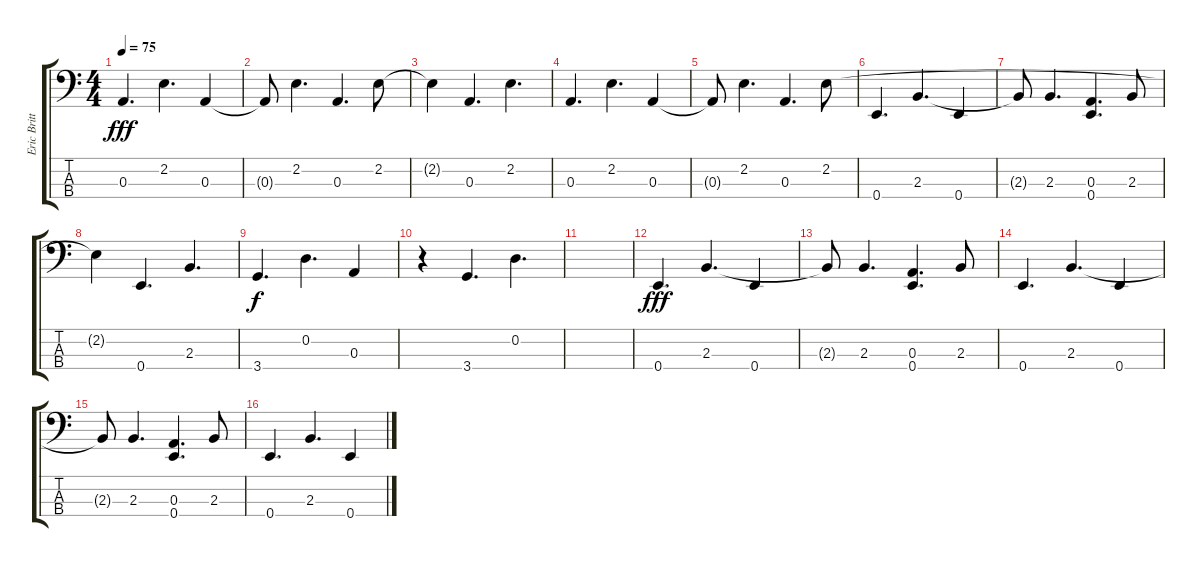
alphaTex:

\track ("Eric Brittingham" "Eric Britt") {instrument electricbassfinger}
\staff {score tabs}
\tuning (G2 D2 A1 E1) {hide}
\ts (4 4)
\tempo 75
\clef f4
\ks c
0.3.4{d dy fff} 2.2.4{d} 0.3.4 |
0.3{t}.8 2.2.4{d} 0.3.4{d} 2.2.8 |
2.2{t}.4 0.3.4{d} 2.2.4{d} |
0.3.4{d} 2.2.4{d} 0.3.4 |
0.3{t}.8 2.2.4{d} 0.3.4{d} 2.2.8 |
0.4.4{d} 2.3.4{d} 0.4.4 |
2.3{t}.8 2.3.4{d} (0.3 0.4).4{d} 2.3.8 |
2.2{t}.4 0.4.4{d} 2.3.4{d} |
3.4.4{d dy f} 0.2.4{d} 0.3.4 |
r.4 3.4.4{d} 0.2.4{d} |
|
0.4.4{d dy fff} 2.3.4{d} 0.4.4 |
2.3{t}.8 2.3.4{d} (0.3 0.4).4{d} 2.3.8 |
0.4.4{d} 2.3.4{d} 0.4.4 |
2.3{t}.8 2.3.4{d} (0.3 0.4).4{d} 2.3.8 |
0.4.4{d} 2.3.4{d} 0.4.4
